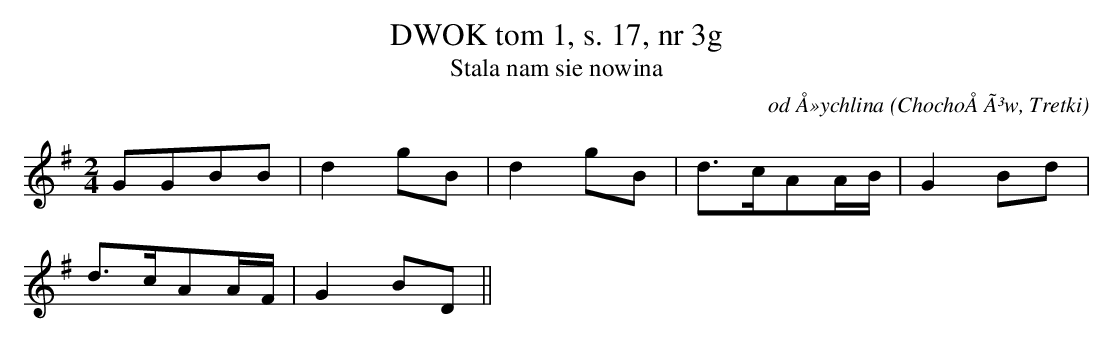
X:1
T: DWOK tom 1, s. 17, nr 3g
T: Stala nam sie nowina
O: od Å»ychlina (ChochoÅÃ³w, Tretki)
M: 2/4
L: 1/16
K: G
G2G2B2B2 | d4g2B2 | d4g2B2 | d3cA2AB | G4B2d2 |
d3cA2AF | G4B2D2||
